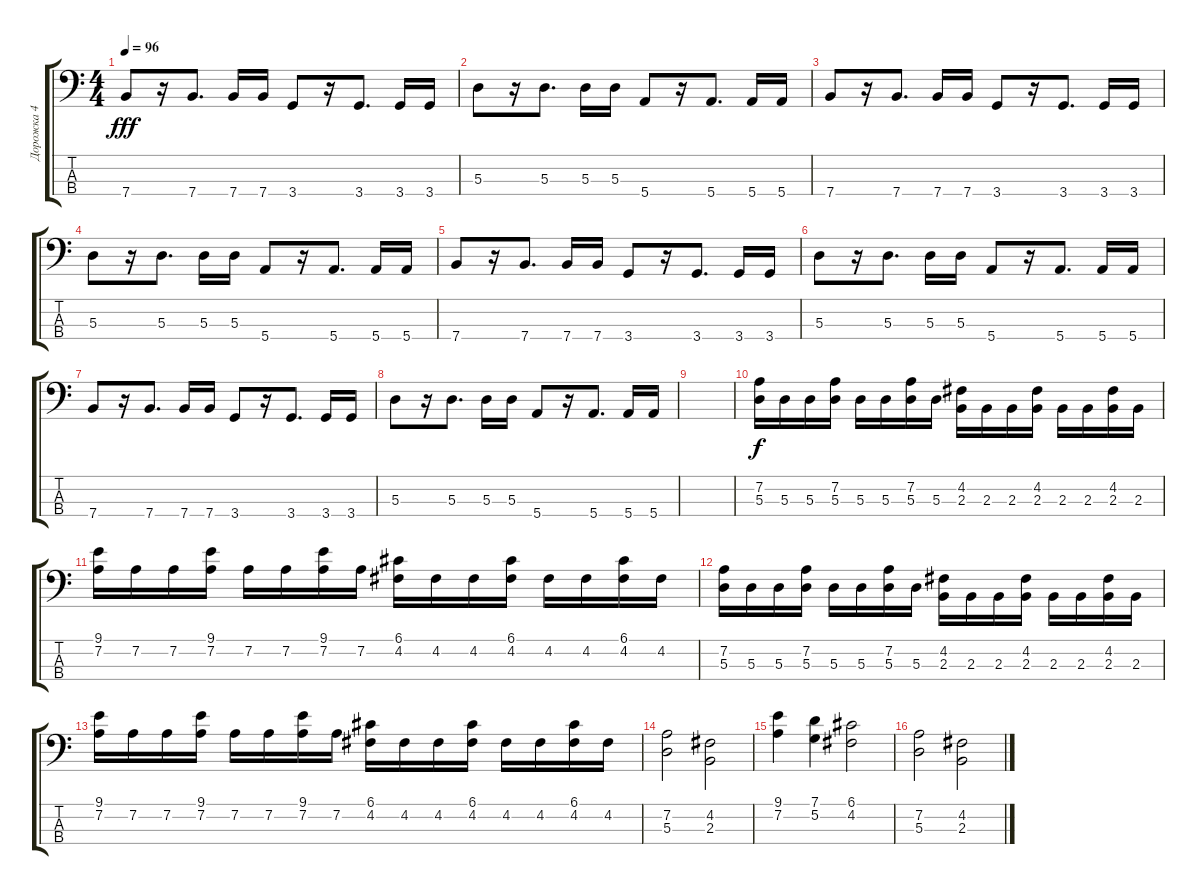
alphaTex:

\track ("Дорожка 4" "Дорожка 4") {instrument electricbassfinger}
\staff {score tabs}
\tuning (G2 D2 A1 E1) {hide}
\ts (4 4)
\tempo 96
\clef f4
\ks c
7.4.8{dy fff} r.16 7.4.8{d} 7.4.16 7.4.16 3.4.8 r.16 3.4.8{d} 3.4.16 3.4.16 |
5.3.8 r.16 5.3.8{d} 5.3.16 5.3.16 5.4.8 r.16 5.4.8{d} 5.4.16 5.4.16 |
7.4.8 r.16 7.4.8{d} 7.4.16 7.4.16 3.4.8 r.16 3.4.8{d} 3.4.16 3.4.16 |
5.3.8 r.16 5.3.8{d} 5.3.16 5.3.16 5.4.8 r.16 5.4.8{d} 5.4.16 5.4.16 |
7.4.8 r.16 7.4.8{d} 7.4.16 7.4.16 3.4.8 r.16 3.4.8{d} 3.4.16 3.4.16 |
5.3.8 r.16 5.3.8{d} 5.3.16 5.3.16 5.4.8 r.16 5.4.8{d} 5.4.16 5.4.16 |
7.4.8 r.16 7.4.8{d} 7.4.16 7.4.16 3.4.8 r.16 3.4.8{d} 3.4.16 3.4.16 |
5.3.8 r.16 5.3.8{d} 5.3.16 5.3.16 5.4.8 r.16 5.4.8{d} 5.4.16 5.4.16 |
|
(7.2 5.3).16{dy f} 5.3.16 5.3.16 (7.2 5.3).16 5.3.16 5.3.16 (7.2 5.3).16 5.3.16 (4.2 2.3).16 2.3.16 2.3.16 (4.2 2.3).16 2.3.16 2.3.16 (4.2 2.3).16 2.3.16 |
(9.1 7.2).16 7.2.16 7.2.16 (9.1 7.2).16 7.2.16 7.2.16 (9.1 7.2).16 7.2.16 (6.1 4.2).16 4.2.16 4.2.16 (6.1 4.2).16 4.2.16 4.2.16 (6.1 4.2).16 4.2.16 |
(7.2 5.3).16 5.3.16 5.3.16 (7.2 5.3).16 5.3.16 5.3.16 (7.2 5.3).16 5.3.16 (4.2 2.3).16 2.3.16 2.3.16 (4.2 2.3).16 2.3.16 2.3.16 (4.2 2.3).16 2.3.16 |
(9.1 7.2).16 7.2.16 7.2.16 (9.1 7.2).16 7.2.16 7.2.16 (9.1 7.2).16 7.2.16 (6.1 4.2).16 4.2.16 4.2.16 (6.1 4.2).16 4.2.16 4.2.16 (6.1 4.2).16 4.2.16 |
(7.2 5.3).2 (4.2 2.3).2 |
(9.1 7.2).4 (7.1 5.2).4 (6.1 4.2).2 |
(7.2 5.3).2 (4.2 2.3).2
